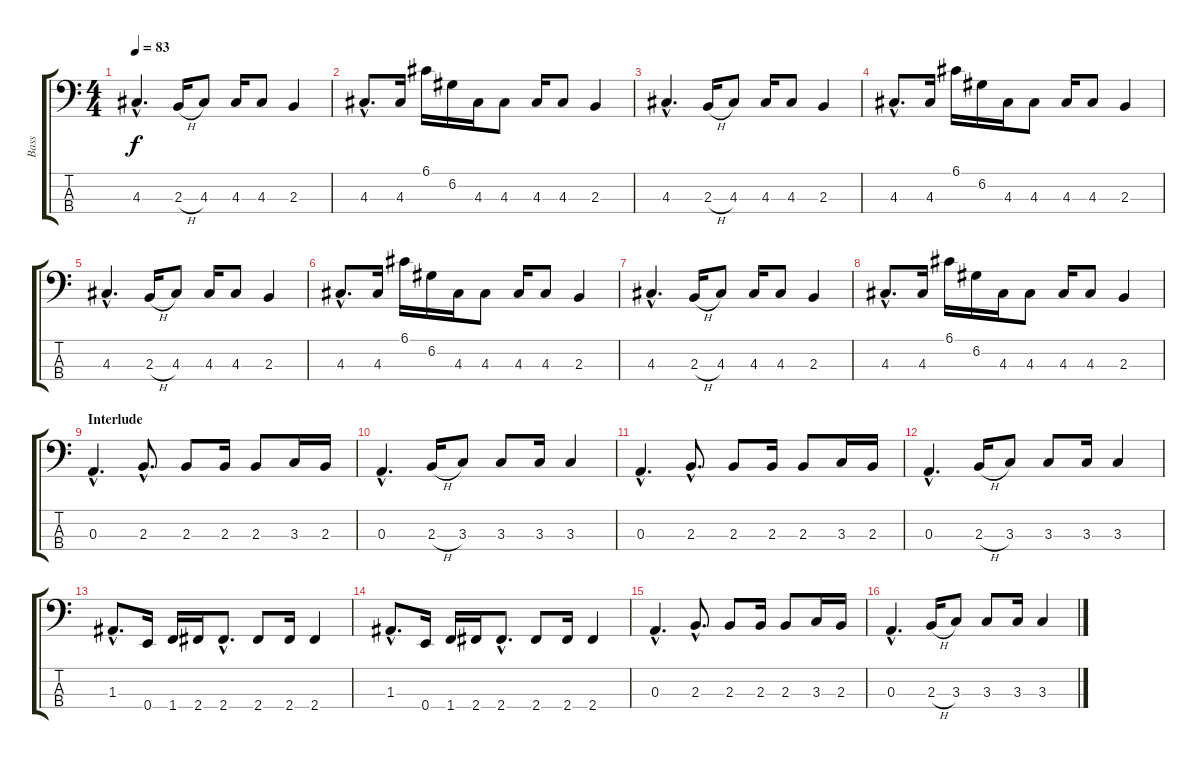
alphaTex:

\track ("Bass" "Bass") {instrument electricbassfinger}
\staff {score tabs}
\tuning (G2 D2 A1 E1) {hide}
\ts (4 4)
\tempo 83
\clef f4
\ks c
4.3{hac}.4{d dy f} 2.3{h}.16 4.3.8 4.3.16 4.3.8 2.3.4 |
4.3{hac}.8{d} 4.3.16 6.1.16 6.2.16 4.3.16 4.3.8 4.3.16 4.3.8 2.3.4 |
4.3{hac}.4{d} 2.3{h}.16 4.3.8 4.3.16 4.3.8 2.3.4 |
4.3{hac}.8{d} 4.3.16 6.1.16 6.2.16 4.3.16 4.3.8 4.3.16 4.3.8 2.3.4 |
4.3{hac}.4{d} 2.3{h}.16 4.3.8 4.3.16 4.3.8 2.3.4 |
4.3{hac}.8{d} 4.3.16 6.1.16 6.2.16 4.3.16 4.3.8 4.3.16 4.3.8 2.3.4 |
4.3{hac}.4{d} 2.3{h}.16 4.3.8 4.3.16 4.3.8 2.3.4 |
4.3{hac}.8{d} 4.3.16 6.1.16 6.2.16 4.3.16 4.3.8 4.3.16 4.3.8 2.3.4 |
\section ("" "Interlude")
0.3{hac}.4{d} 2.3{hac}.8{d} 2.3.8 2.3.16 2.3.8 3.3.16 2.3.16 |
0.3{hac}.4{d} 2.3{h}.16 3.3.8 3.3.8 3.3.16 3.3.4 |
0.3{hac}.4{d} 2.3{hac}.8{d} 2.3.8 2.3.16 2.3.8 3.3.16 2.3.16 |
0.3{hac}.4{d} 2.3{h}.16 3.3.8 3.3.8 3.3.16 3.3.4 |
1.3{hac}.8{d} 0.4.16 1.4.16 2.4.16 2.4{hac}.8{d} 2.4.8 2.4.16 2.4.4 |
1.3{hac}.8{d} 0.4.16 1.4.16 2.4.16 2.4{hac}.8{d} 2.4.8 2.4.16 2.4.4 |
0.3{hac}.4{d} 2.3{hac}.8{d} 2.3.8 2.3.16 2.3.8 3.3.16 2.3.16 |
0.3{hac}.4{d} 2.3{h}.16 3.3.8 3.3.8 3.3.16 3.3.4
